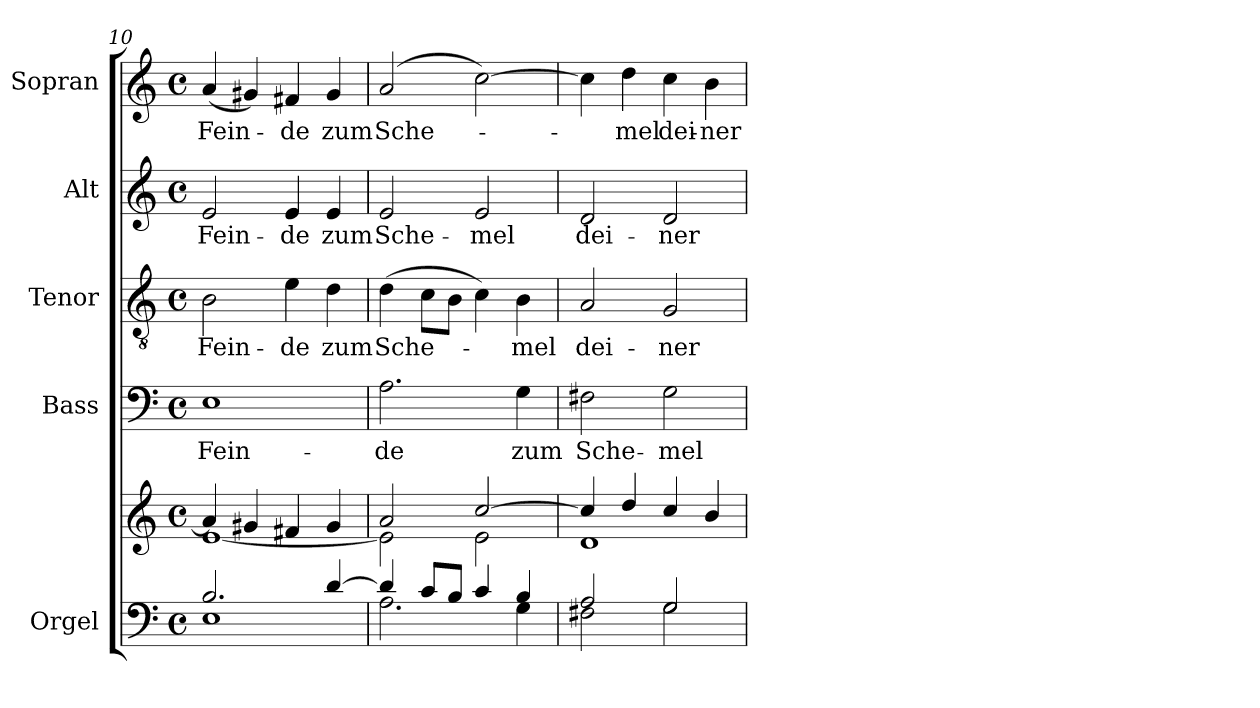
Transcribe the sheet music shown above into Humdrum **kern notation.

**kern	**kern	**kern	**text	**kern	**text	**kern	**text	**kern	**text
*part5	*part5	*part4	*part4	*part3	*part3	*part2	*part2	*part1	*part1
*staff6	*staff5	*staff4	*staff4	*staff3	*staff3	*staff2	*staff2	*staff1	*staff1
*I"Orgel	*	*I"Bass	*	*I"Tenor	*	*I"Alt	*	*I"Sopran	*
*I'Org.	*	*I'B	*	*I'T	*	*I'A	*	*I'S	*
*clefF4	*clefG2	*clefF4	*	*clefGv2	*	*clefG2	*	*clefG2	*
*k[]	*k[]	*k[]	*	*k[]	*	*k[]	*	*k[]	*
*C:	*C:	*C:	*	*C:	*	*C:	*	*C:	*
*M4/4	*M4/4	*M4/4	*	*M4/4	*	*M4/4	*	*M4/4	*
*met(c)	*met(c)	*met(c)	*	*met(c)	*	*met(c)	*	*met(c)	*
=10	=10	=10	=10	=10	=10	=10	=10	=10	=10
*^	*^	*	*	*	*	*	*	*	*
!	!	!	!	!	!LO:LY:b	!	!LO:LY:b	!	!LO:LY:b	!	!LO:LY:b
2.B/	1E	4a/]	[<1e	1E	Fein-	2B\	Fein-	2e/	Fein-	(<4a/	Fein-
.	.	4g#X/	.	.	.	.	.	.	.	4g#X/)	.
!	!	!	!	!	!	!	!LO:LY:b	!	!LO:LY:b	!	!LO:LY:b
.	.	4f#X/	.	.	.	4e\	-de	4e/	-de	4f#X/	-de
!	!	!	!	!	!	!	!LO:LY:b	!	!LO:LY:b	!	!LO:LY:b
[>4d/	.	4g#/	.	.	.	4d\	zum	4e/	zum	4g#/	zum
=11	=11	=11	=11	=11	=11	=11	=11	=11	=11	=11	=11
!	!	!	!	!	!LO:LY:b	!	!LO:LY:b	!	!LO:LY:b	!	!LO:LY:b
4d/]	2.A\	2a/	2e\]	2.A\	-de	(>4d\	Sche-	2e/	Sche-	(2a/	Sche-
8c/L	.	.	.	.	.	8c\L	.	.	.	.	.
8B/J	.	.	.	.	.	8B\J	.	.	.	.	.
!	!	!	!	!	!	!	!	!	!LO:LY:b	!	!
4c/	.	[>2cc/	2e\	.	.	4c\)	.	2e/	-mel	[2cc\)	.
!	!	!	!	!	!LO:LY:b	!	!LO:LY:b	!	!	!	!
4B/	4G\	.	.	4G\	zum	4B\	-mel	.	.	.	.
!!LO:LB:g=z
=12	=12	=12	=12	=12	=12	=12	=12	=12	=12	=12	=12
!	!	!	!	!	!LO:LY:b	!	!LO:LY:b	!	!LO:LY:b	!	!
2A/	2F#X\	4cc/]	1d	2F#X\	Sche-	2A/	dei-	2d/	dei-	4cc\]	.
!	!	!	!	!	!	!	!	!	!	!	!LO:LY:b
.	.	4dd/	.	.	.	.	.	.	.	4dd\	-mel
!	!	!	!	!	!LO:LY:b	!	!LO:LY:b	!	!LO:LY:b	!	!LO:LY:b
2G/	2G\	4cc/	.	2G\	-mel	2G/	-ner	2d/	-ner	4cc\	dei-
!	!	!	!	!	!	!	!	!	!	!	!LO:LY:b
.	.	4b/	.	.	.	.	.	.	.	4b\	-ner
*v	*v	*	*	*	*	*	*	*	*	*	*
*	*v	*v	*	*	*	*	*	*	*	*
=	=	=	=	=	=	=	=	=	=
*-	*-	*-	*-	*-	*-	*-	*-	*-	*-
